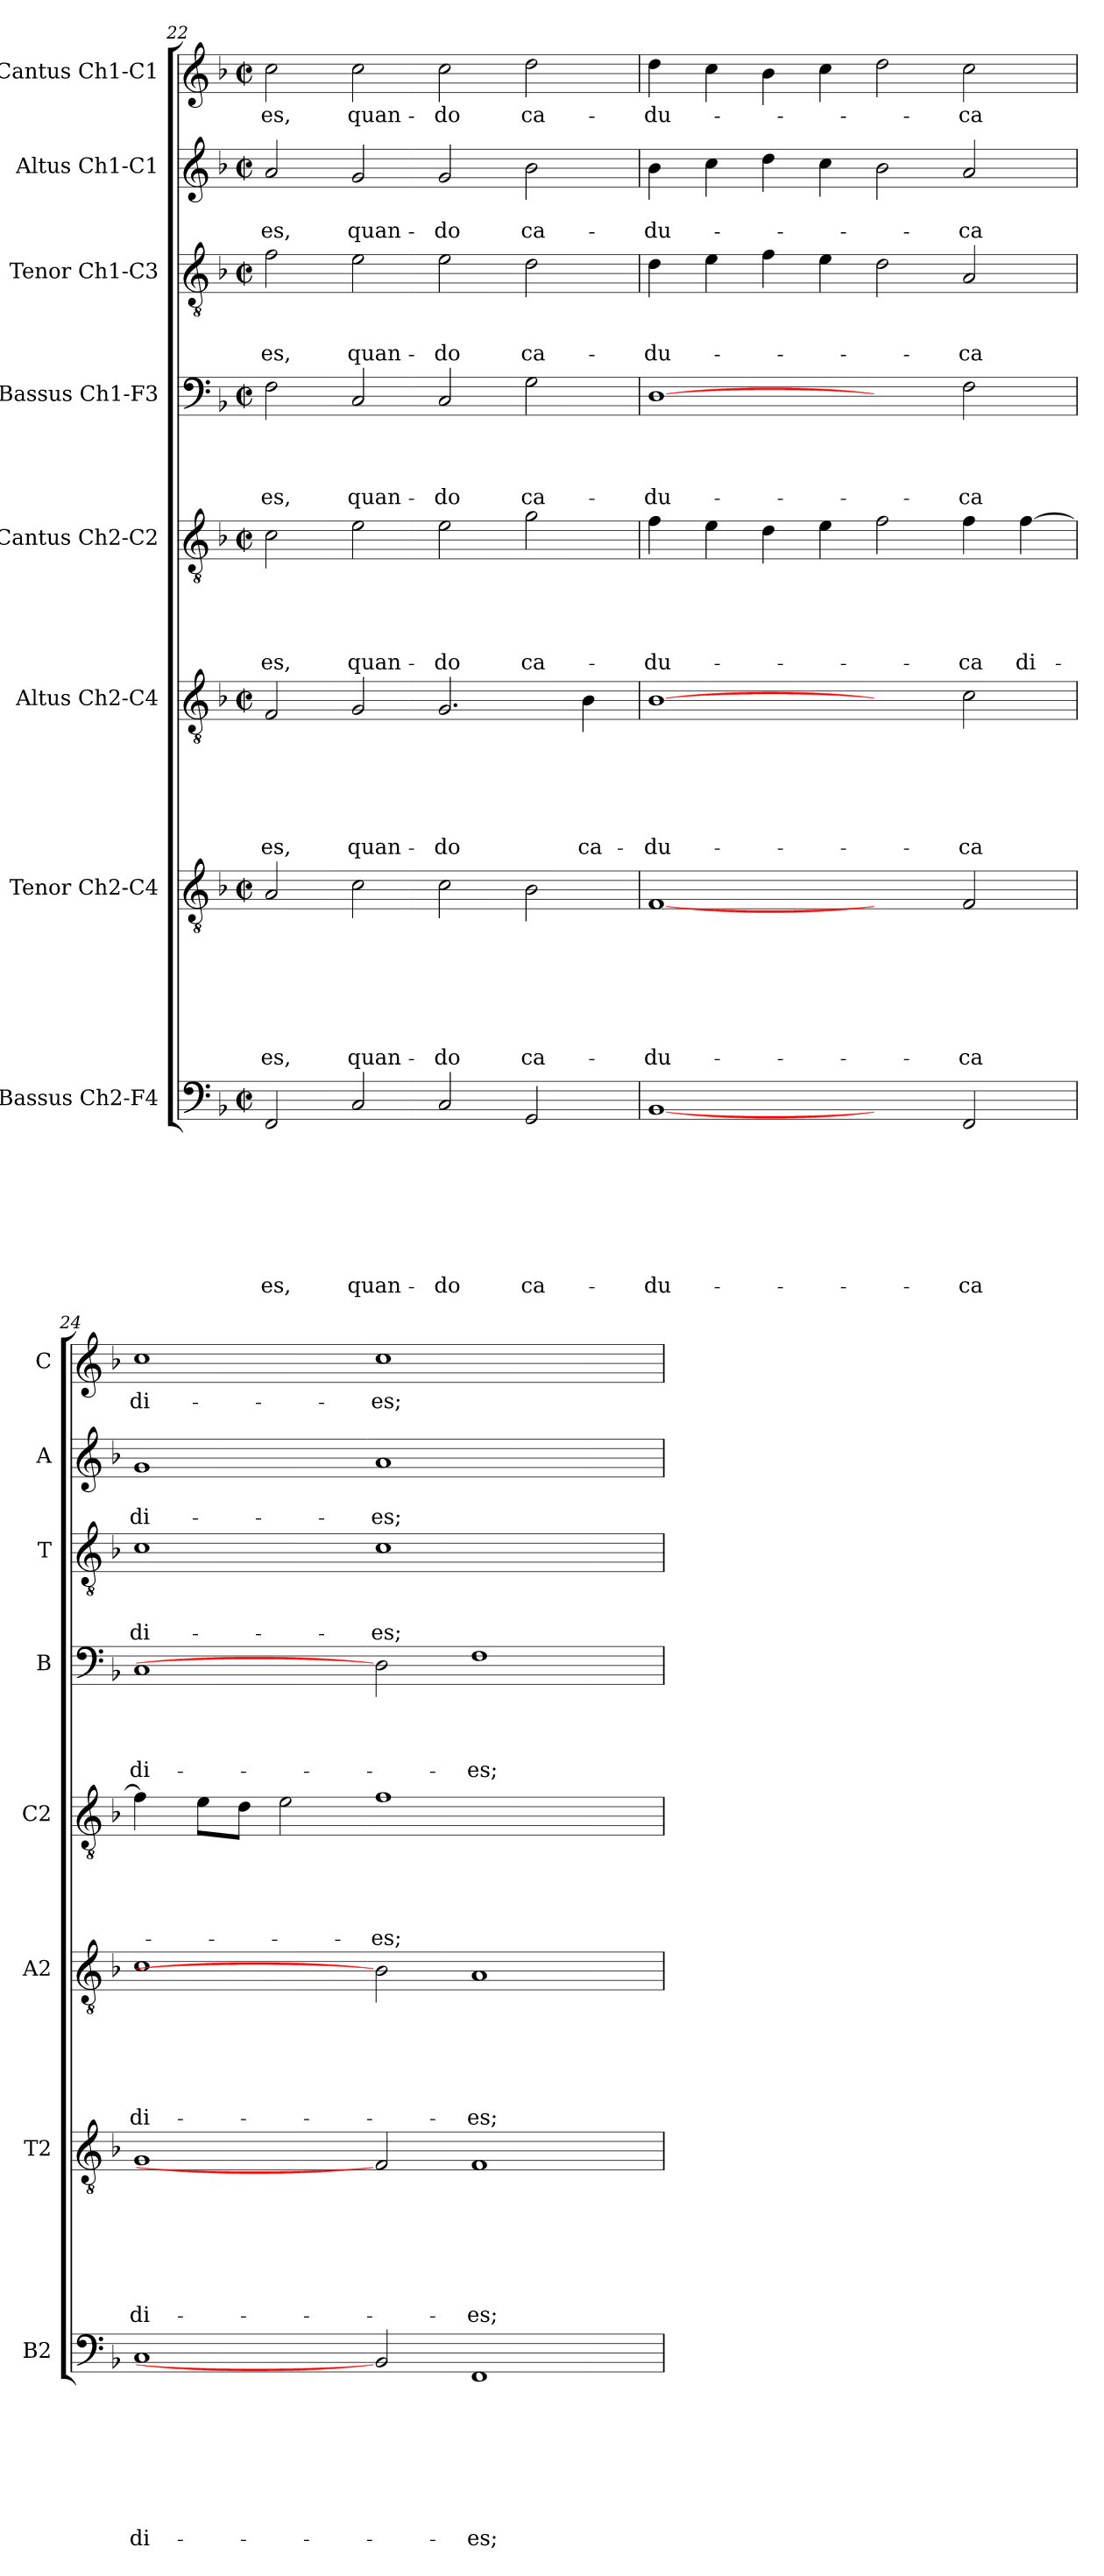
**kern	**text	**text	**text	**text	**text	**text	**text	**text	**kern	**text	**text	**text	**text	**text	**text	**text	**kern	**text	**text	**text	**text	**text	**text	**kern	**text	**text	**text	**text	**text	**kern	**text	**text	**text	**text	**kern	**text	**text	**text	**kern	**text	**text	**kern	**text
*part8	*part8	*part8	*part8	*part8	*part8	*part8	*part8	*part8	*part7	*part7	*part7	*part7	*part7	*part7	*part7	*part7	*part6	*part6	*part6	*part6	*part6	*part6	*part6	*part5	*part5	*part5	*part5	*part5	*part5	*part4	*part4	*part4	*part4	*part4	*part3	*part3	*part3	*part3	*part2	*part2	*part2	*part1	*part1
*staff8	*staff8	*staff8	*staff8	*staff8	*staff8	*staff8	*staff8	*staff8	*staff7	*staff7	*staff7	*staff7	*staff7	*staff7	*staff7	*staff7	*staff6	*staff6	*staff6	*staff6	*staff6	*staff6	*staff6	*staff5	*staff5	*staff5	*staff5	*staff5	*staff5	*staff4	*staff4	*staff4	*staff4	*staff4	*staff3	*staff3	*staff3	*staff3	*staff2	*staff2	*staff2	*staff1	*staff1
*I"Bassus Ch2-F4	*	*	*	*	*	*	*	*	*I"Tenor Ch2-C4	*	*	*	*	*	*	*	*I"Altus Ch2-C4	*	*	*	*	*	*	*I"Cantus Ch2-C2	*	*	*	*	*	*I"Bassus Ch1-F3	*	*	*	*	*I"Tenor Ch1-C3	*	*	*	*I"Altus Ch1-C1	*	*	*I"Cantus Ch1-C1	*
*I'B2	*	*	*	*	*	*	*	*	*I'T2	*	*	*	*	*	*	*	*I'A2	*	*	*	*	*	*	*I'C2	*	*	*	*	*	*I'B	*	*	*	*	*I'T	*	*	*	*I'A	*	*	*I'C	*
*clefF4	*	*	*	*	*	*	*	*	*clefGv2	*	*	*	*	*	*	*	*clefGv2	*	*	*	*	*	*	*clefGv2	*	*	*	*	*	*clefF4	*	*	*	*	*clefGv2	*	*	*	*clefG2	*	*	*clefG2	*
*k[b-]	*	*	*	*	*	*	*	*	*k[b-]	*	*	*	*	*	*	*	*k[b-]	*	*	*	*	*	*	*k[b-]	*	*	*	*	*	*k[b-]	*	*	*	*	*k[b-]	*	*	*	*k[b-]	*	*	*k[b-]	*
*F:	*	*	*	*	*	*	*	*	*F:	*	*	*	*	*	*	*	*F:	*	*	*	*	*	*	*F:	*	*	*	*	*	*F:	*	*	*	*	*F:	*	*	*	*F:	*	*	*F:	*
*M2/2	*	*	*	*	*	*	*	*	*M2/2	*	*	*	*	*	*	*	*M2/2	*	*	*	*	*	*	*M2/2	*	*	*	*	*	*M2/2	*	*	*	*	*M2/2	*	*	*	*M2/2	*	*	*M2/2	*
*met(c|)	*	*	*	*	*	*	*	*	*met(c|)	*	*	*	*	*	*	*	*met(c|)	*	*	*	*	*	*	*met(c|)	*	*	*	*	*	*met(c|)	*	*	*	*	*met(c|)	*	*	*	*met(c|)	*	*	*met(c|)	*
=22	=22	=22	=22	=22	=22	=22	=22	=22	=22	=22	=22	=22	=22	=22	=22	=22	=22	=22	=22	=22	=22	=22	=22	=22	=22	=22	=22	=22	=22	=22	=22	=22	=22	=22	=22	=22	=22	=22	=22	=22	=22	=22	=22
!	!	!	!	!	!	!	!	!LO:LY:b	!	!	!	!	!	!	!	!LO:LY:b	!	!	!	!	!	!	!LO:LY:b	!	!	!	!	!	!LO:LY:b	!	!	!	!	!LO:LY:b	!	!	!	!LO:LY:b	!	!	!LO:LY:b	!	!LO:LY:b
2FF/	.	.	.	.	.	.	.	-es,	2A/	.	.	.	.	.	.	-es,	2F/	.	.	.	.	.	-es,	2c\	.	.	.	.	-es,	2F\	.	.	.	-es,	2f\	.	.	-es,	2a/	.	-es,	2cc\	-es,
!	!	!	!	!	!	!	!	!LO:LY:b	!	!	!	!	!	!	!	!LO:LY:b	!	!	!	!	!	!	!LO:LY:b	!	!	!	!	!	!LO:LY:b	!	!	!	!	!LO:LY:b	!	!	!	!LO:LY:b	!	!	!LO:LY:b	!	!LO:LY:b
2C/	.	.	.	.	.	.	.	quan-	2c\	.	.	.	.	.	.	quan-	2G/	.	.	.	.	.	quan-	2e\	.	.	.	.	quan-	2C/	.	.	.	quan-	2e\	.	.	quan-	2g/	.	quan-	2cc\	quan-
!	!	!	!	!	!	!	!	!LO:LY:b	!	!	!	!	!	!	!	!LO:LY:b	!	!	!	!	!	!	!LO:LY:b	!	!	!	!	!	!LO:LY:b	!	!	!	!	!LO:LY:b	!	!	!	!LO:LY:b	!	!	!LO:LY:b	!	!LO:LY:b
2C/	.	.	.	.	.	.	.	-do	2c\	.	.	.	.	.	.	-do	2.G/	.	.	.	.	.	-do	2e\	.	.	.	.	-do	2C/	.	.	.	-do	2e\	.	.	-do	2g/	.	-do	2cc\	-do
!	!	!	!	!	!	!	!	!LO:LY:b	!	!	!	!	!	!	!	!LO:LY:b	!	!	!	!	!	!	!	!	!	!	!	!	!LO:LY:b	!	!	!	!	!LO:LY:b	!	!	!	!LO:LY:b	!	!	!LO:LY:b	!	!LO:LY:b
2GG/	.	.	.	.	.	.	.	ca-	2B-\	.	.	.	.	.	.	ca-	.	.	.	.	.	.	.	2g\	.	.	.	.	ca-	2G\	.	.	.	ca-	2d\	.	.	ca-	2b-\	.	ca-	2dd\	ca-
!	!	!	!	!	!	!	!	!	!	!	!	!	!	!	!	!	!	!	!	!	!	!	!LO:LY:b	!	!	!	!	!	!	!	!	!	!	!	!	!	!	!	!	!	!	!	!
.	.	.	.	.	.	.	.	.	.	.	.	.	.	.	.	.	4B-\	.	.	.	.	.	ca-	.	.	.	.	.	.	.	.	.	.	.	.	.	.	.	.	.	.	.	.
=23	=23	=23	=23	=23	=23	=23	=23	=23	=23	=23	=23	=23	=23	=23	=23	=23	=23	=23	=23	=23	=23	=23	=23	=23	=23	=23	=23	=23	=23	=23	=23	=23	=23	=23	=23	=23	=23	=23	=23	=23	=23	=23	=23
!	!	!	!	!	!	!	!	!LO:LY:b	!	!	!	!	!	!	!	!LO:LY:b	!	!	!	!	!	!	!LO:LY:b	!	!	!	!	!	!LO:LY:b	!	!	!	!	!LO:LY:b	!	!	!	!LO:LY:b	!	!	!LO:LY:b	!	!LO:LY:b
[1BB-	.	.	.	.	.	.	.	-du-	[1F	.	.	.	.	.	.	-du-	[1B-	.	.	.	.	.	-du-	4f\	.	.	.	.	-du-	[1D	.	.	.	-du-	4d\	.	.	-du-	4b-\	.	-du-	4dd\	-du-
.	.	.	.	.	.	.	.	.	.	.	.	.	.	.	.	.	.	.	.	.	.	.	.	4e\	.	.	.	.	.	.	.	.	.	.	4e\	.	.	.	4cc\	.	.	4cc\	.
.	.	.	.	.	.	.	.	.	.	.	.	.	.	.	.	.	.	.	.	.	.	.	.	4d\	.	.	.	.	.	.	.	.	.	.	4f\	.	.	.	4dd\	.	.	4b-\	.
.	.	.	.	.	.	.	.	.	.	.	.	.	.	.	.	.	.	.	.	.	.	.	.	4e\	.	.	.	.	.	.	.	.	.	.	4e\	.	.	.	4cc\	.	.	4cc\	.
2ryy	.	.	.	.	.	.	.	.	2ryy	.	.	.	.	.	.	.	2ryy	.	.	.	.	.	.	2f\	.	.	.	.	.	2ryy	.	.	.	.	2d\	.	.	.	2b-\	.	.	2dd\	.
!	!	!	!	!	!	!	!	!LO:LY:b	!	!	!	!	!	!	!	!LO:LY:b	!	!	!	!	!	!	!LO:LY:b	!	!	!	!	!	!LO:LY:b	!	!	!	!	!LO:LY:b	!	!	!	!LO:LY:b	!	!	!LO:LY:b	!	!LO:LY:b
2FF/	.	.	.	.	.	.	.	-ca	2F/	.	.	.	.	.	.	-ca	2c\	.	.	.	.	.	-ca	4f\	.	.	.	.	-ca	2F\	.	.	.	-ca	2A/	.	.	-ca	2a/	.	-ca	2cc\	-ca
!	!	!	!	!	!	!	!	!	!	!	!	!	!	!	!	!	!	!	!	!	!	!	!	!	!	!	!	!	!LO:LY:b	!	!	!	!	!	!	!	!	!	!	!	!	!	!
.	.	.	.	.	.	.	.	.	.	.	.	.	.	.	.	.	.	.	.	.	.	.	.	[4f\	.	.	.	.	di-	.	.	.	.	.	.	.	.	.	.	.	.	.	.
=24	=24	=24	=24	=24	=24	=24	=24	=24	=24	=24	=24	=24	=24	=24	=24	=24	=24	=24	=24	=24	=24	=24	=24	=24	=24	=24	=24	=24	=24	=24	=24	=24	=24	=24	=24	=24	=24	=24	=24	=24	=24	=24	=24
!	!	!	!	!	!	!	!	!LO:LY:b	!	!	!	!	!	!	!	!LO:LY:b	!	!	!	!	!	!	!LO:LY:b	!	!	!	!	!	!	!	!	!	!	!LO:LY:b	!	!	!	!LO:LY:b	!	!	!LO:LY:b	!	!LO:LY:b
1C	.	.	.	.	.	.	.	di-	1G	.	.	.	.	.	.	di-	1c	.	.	.	.	.	di-	4f\]	.	.	.	.	.	1C	.	.	.	di-	1c	.	.	di-	1g	.	di-	1cc	di-
.	.	.	.	.	.	.	.	.	.	.	.	.	.	.	.	.	.	.	.	.	.	.	.	8e\L	.	.	.	.	.	.	.	.	.	.	.	.	.	.	.	.	.	.	.
.	.	.	.	.	.	.	.	.	.	.	.	.	.	.	.	.	.	.	.	.	.	.	.	8d\J	.	.	.	.	.	.	.	.	.	.	.	.	.	.	.	.	.	.	.
.	.	.	.	.	.	.	.	.	.	.	.	.	.	.	.	.	.	.	.	.	.	.	.	2e\	.	.	.	.	.	.	.	.	.	.	.	.	.	.	.	.	.	.	.
!	!	!	!	!	!	!	!	!	!	!	!	!	!	!	!	!	!	!	!	!	!	!	!	!	!	!	!	!	!LO:LY:b	!	!	!	!	!	!	!	!	!LO:LY:b	!	!	!LO:LY:b	!	!LO:LY:b
2BB-]	.	.	.	.	.	.	.	.	2F]	.	.	.	.	.	.	.	2B-]	.	.	.	.	.	.	1f	.	.	.	.	-es;	2D]	.	.	.	.	1c	.	.	-es;	1a	.	-es;	1cc	-es;
!	!	!	!	!	!	!	!	!LO:LY:b	!	!	!	!	!	!	!	!LO:LY:b	!	!	!	!	!	!	!LO:LY:b	!	!	!	!	!	!	!	!	!	!	!LO:LY:b	!	!	!	!	!	!	!	!	!
1FF	.	.	.	.	.	.	.	-es;	1F	.	.	.	.	.	.	-es;	1A	.	.	.	.	.	-es;	.	.	.	.	.	.	1F	.	.	.	-es;	.	.	.	.	.	.	.	.	.
.	.	.	.	.	.	.	.	.	.	.	.	.	.	.	.	.	.	.	.	.	.	.	.	2ryy	.	.	.	.	.	.	.	.	.	.	2ryy	.	.	.	2ryy	.	.	2ryy	.
=	=	=	=	=	=	=	=	=	=	=	=	=	=	=	=	=	=	=	=	=	=	=	=	=	=	=	=	=	=	=	=	=	=	=	=	=	=	=	=	=	=	=	=
*-	*-	*-	*-	*-	*-	*-	*-	*-	*-	*-	*-	*-	*-	*-	*-	*-	*-	*-	*-	*-	*-	*-	*-	*-	*-	*-	*-	*-	*-	*-	*-	*-	*-	*-	*-	*-	*-	*-	*-	*-	*-	*-	*-
